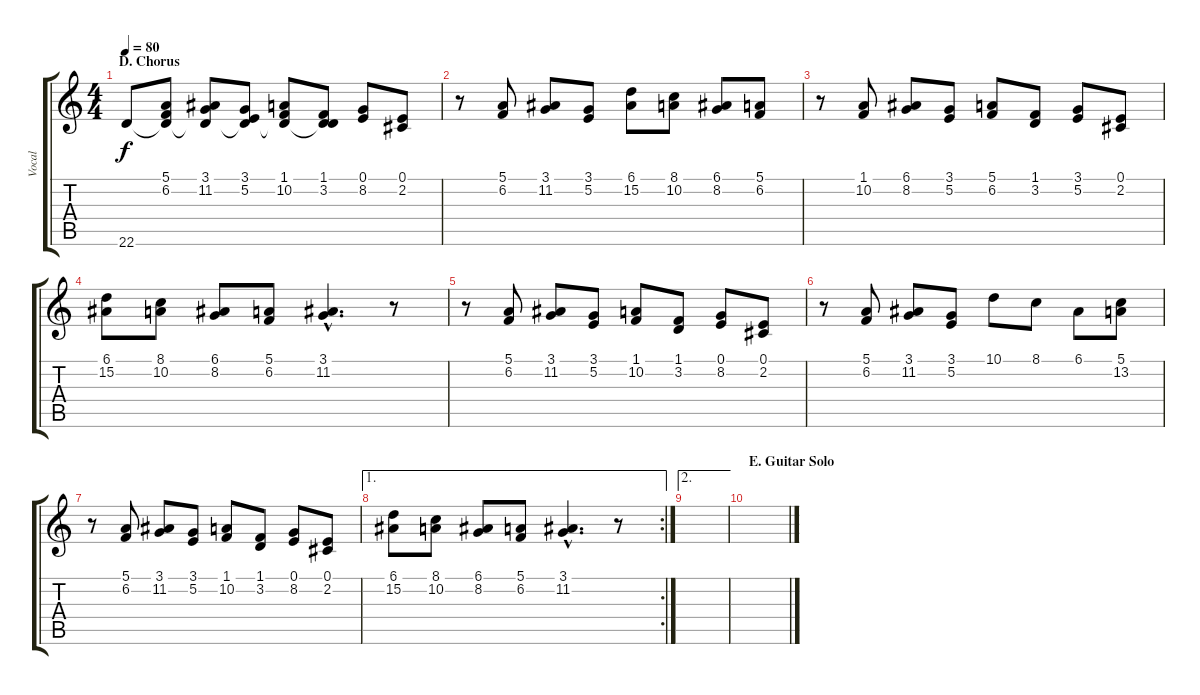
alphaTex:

\track ("Vocal" "Vocal") {instrument lead2sawtooth}
\staff {score tabs}
\tuning (E4 B3 G3 D3 A2 E2) {hide}
\ts (4 4)
\section ("" "D. Chorus")
\tempo 80
\clef g2
\ks c
22.6.8{dy f} (5.1 6.2 22.6{t}).8 (3.1 11.2 22.6{t}).8 (3.1 5.2 22.6{t}).8 (1.1 10.2 22.6{t}).8 (1.1 3.2 22.6{t}).8 (0.1 8.2).8 (0.1 2.2).8 |
r.8 (5.1 6.2).8 (3.1 11.2).8 (3.1 5.2).8 (6.1 15.2).8 (8.1 10.2).8 (6.1 8.2).8 (5.1 6.2).8 |
r.8 (1.1 10.2).8 (6.1 8.2).8 (3.1 5.2).8 (5.1 6.2).8 (1.1 3.2).8 (3.1 5.2).8 (0.1 2.2).8 |
(6.1 15.2).8 (8.1 10.2).8 (6.1 8.2).8 (5.1 6.2).8 (3.1{hac} 11.2{hac}).4{d} r.8 |
r.8 (5.1 6.2).8 (3.1 11.2).8 (3.1 5.2).8 (1.1 10.2).8 (1.1 3.2).8 (0.1 8.2).8 (0.1 2.2).8 |
r.8 (5.1 6.2).8 (3.1 11.2).8 (3.1 5.2).8 10.1.8 8.1.8 6.1.8 (5.1 13.2).8 |
r.8 (5.1 6.2).8 (3.1 11.2).8 (3.1 5.2).8 (1.1 10.2).8 (1.1 3.2).8 (0.1 8.2).8 (0.1 2.2).8 |
\ae 1
\rc 2
(6.1 15.2).8 (8.1 10.2).8 (6.1 8.2).8 (5.1 6.2).8 (3.1{hac} 11.2{hac}).4{d} r.8 |
\ae 2
|
\section ("" "E. Guitar Solo")
